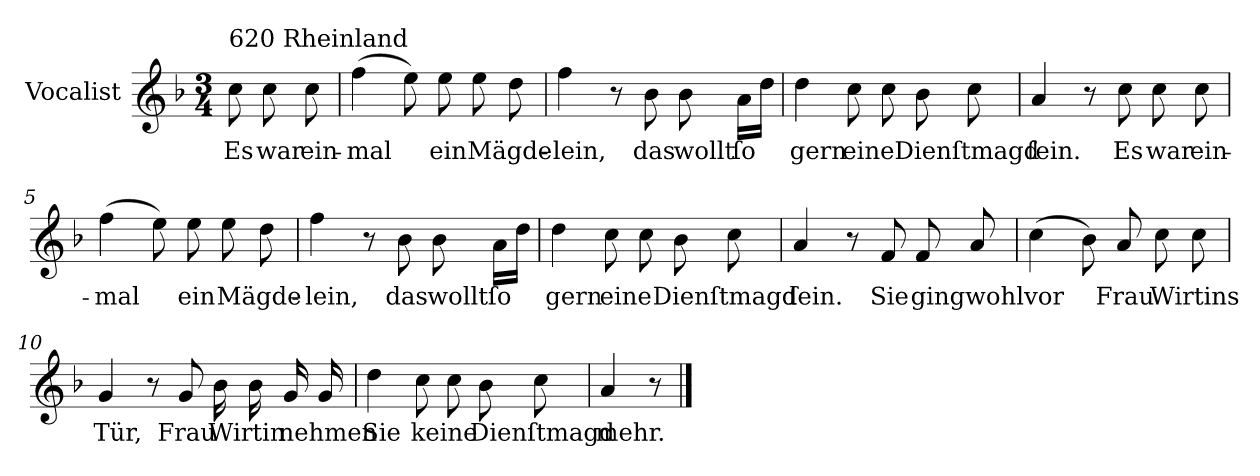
**kern	**text
*part1	*part1
*staff1	*staff1
*I"Vocalist	*
*k[b-]	*
*F:	*
*M3/4	*
=	=
!LO:TX:a:t=620 Rheinland	!
8cc	Es
8cc	war
8cc	ein-
=1	=1
(4ff	-mal
8ee)	.
8ee	ein
8ee	Mägde-
8dd	.
=2	=2
4ff	-lein,
8r	.
8b-	das
8b-	wollt
16aLL	ſo
16ddJJ	.
=3	=3
4dd	gern
8cc	eine
8cc	.
8b-	Dienſtmagd
8cc	.
=4	=4
4a	ſein.
8r	.
8cc	Es
8cc	war
8cc	ein-
=5	=5
(4ff	-mal
8ee)	.
8ee	ein
8ee	Mägde-
8dd	.
=6	=6
4ff	-lein,
8r	.
8b-	das
8b-	wollt
16aLL	ſo
16ddJJ	.
=7	=7
4dd	gern
8cc	eine
8cc	.
8b-	Dienſtmagd
8cc	.
=8	=8
4a	ſein.
8r	.
8f	Sie
8f	ging
8a	wohl
=9	=9
(4cc	vor
8b-)	.
8a	Frau
8cc	Wirtins
8cc	.
=10	=10
4g	Tür,
8r	.
8g	Frau
16b-	Wirtin
16b-	.
16g	nehmen
16g	.
=11	=11
4dd	Sie
8cc	keine
8cc	.
8b-	Dienſtmagd
8cc	.
=12	=12
4a	mehr.
8r	.
==	==
*-	*-
